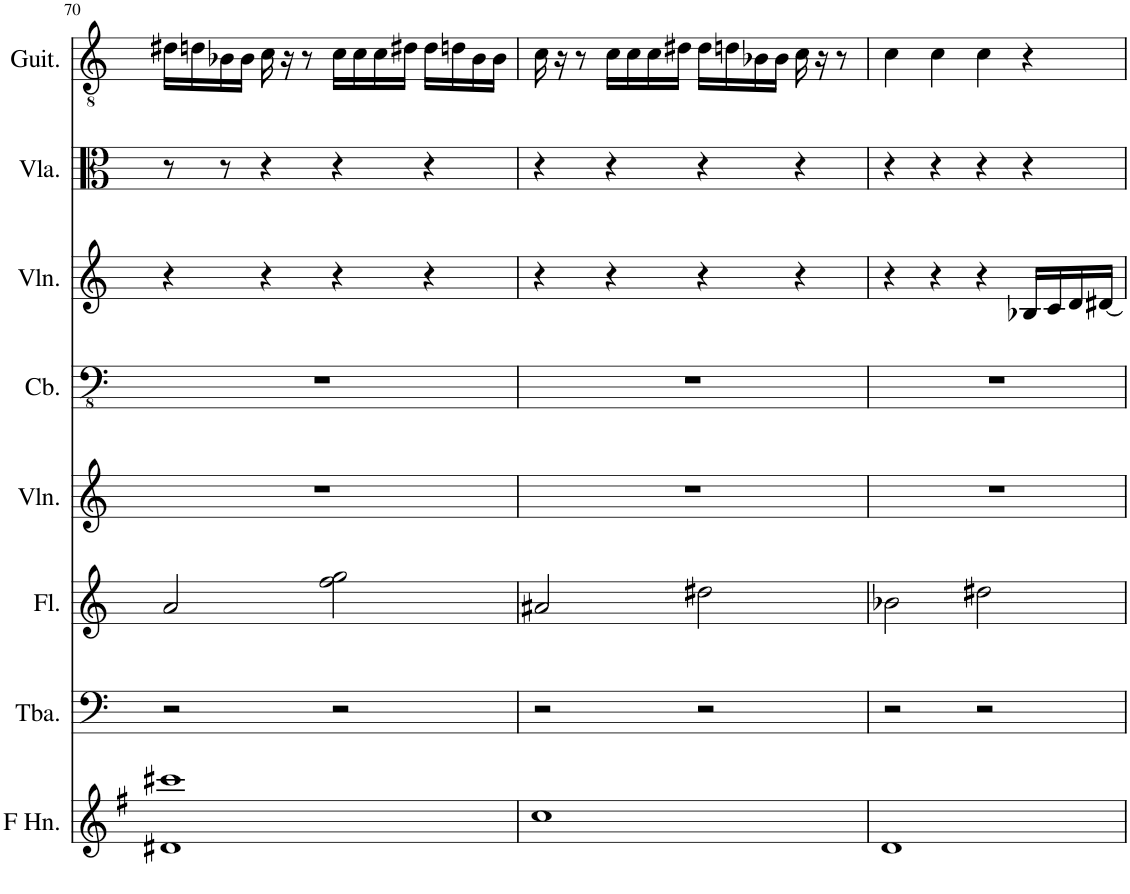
**kern	**kern	**kern	**kern	**kern	**kern	**kern	**kern
*part8	*part7	*part6	*part5	*part4	*part3	*part2	*part1
*staff8	*staff7	*staff6	*staff5	*staff4	*staff3	*staff2	*staff1
*I"Horn in F	*I"Tuba	*I"Flute	*I"Violin	*I"Contrabass	*I"Violin	*I"Viola	*I"Classical Guitar
*	*I'Tba.	*I'Fl.	*I'Vln.	*I'Cb.	*I'Vln.	*I'Vla.	*I'Guit.
!!LO:PB:g=z
*clefG2	*clefF4	*clefG2	*clefG2	*clefFv4	*clefG2	*clefC3	*clefGv2
*Trd4c7	*	*	*	*Trd7c12	*	*	*
*k[f#]	*k[]	*k[]	*k[]	*k[]	*k[]	*k[]	*k[]
*M4/4	*M4/4	*M4/4	*M4/4	*M4/4	*M4/4	*M4/4	*M4/4
=70	=70	=70	=70	=70	=70	=70	=70
1d#X 1ccc#X	2r	2a/	1r	1r	4r	8r	16d#X\LL
.	.	.	.	.	.	.	16dn\
.	.	.	.	.	.	8r	16B-X\
.	.	.	.	.	.	.	16B-\JJ
.	.	.	.	.	4r	4r	16c\
.	.	.	.	.	.	.	16r
.	.	.	.	.	.	.	8r
.	2r	2ff\ 2gg\	.	.	4r	4r	16c\LL
.	.	.	.	.	.	.	16c\
.	.	.	.	.	.	.	16c\
.	.	.	.	.	.	.	16d#X\JJ
.	.	.	.	.	4r	4r	16d#\LL
.	.	.	.	.	.	.	16dn\
.	.	.	.	.	.	.	16B-\
.	.	.	.	.	.	.	16B-\JJ
=71	=71	=71	=71	=71	=71	=71	=71
1cc	2r	2a#X/	1r	1r	4r	4r	16c\
.	.	.	.	.	.	.	16r
.	.	.	.	.	.	.	8r
.	.	.	.	.	4r	4r	16c\LL
.	.	.	.	.	.	.	16c\
.	.	.	.	.	.	.	16c\
.	.	.	.	.	.	.	16d#X\JJ
.	2r	2dd#X\	.	.	4r	4r	16d#\LL
.	.	.	.	.	.	.	16dn\
.	.	.	.	.	.	.	16B-X\
.	.	.	.	.	.	.	16B-\JJ
.	.	.	.	.	4r	4r	16c\
.	.	.	.	.	.	.	16r
.	.	.	.	.	.	.	8r
=72	=72	=72	=72	=72	=72	=72	=72
1d	2r	2b-X\	1r	1r	4r	4r	4c\
.	.	.	.	.	4r	4r	4c\
.	2r	2dd#X\	.	.	4r	4r	4c\
.	.	.	.	.	16B-X/LL	4r	4r
.	.	.	.	.	16c/	.	.
.	.	.	.	.	16d/	.	.
.	.	.	.	.	[16d#X/JJ	.	.
=	=	=	=	=	=	=	=
*-	*-	*-	*-	*-	*-	*-	*-
